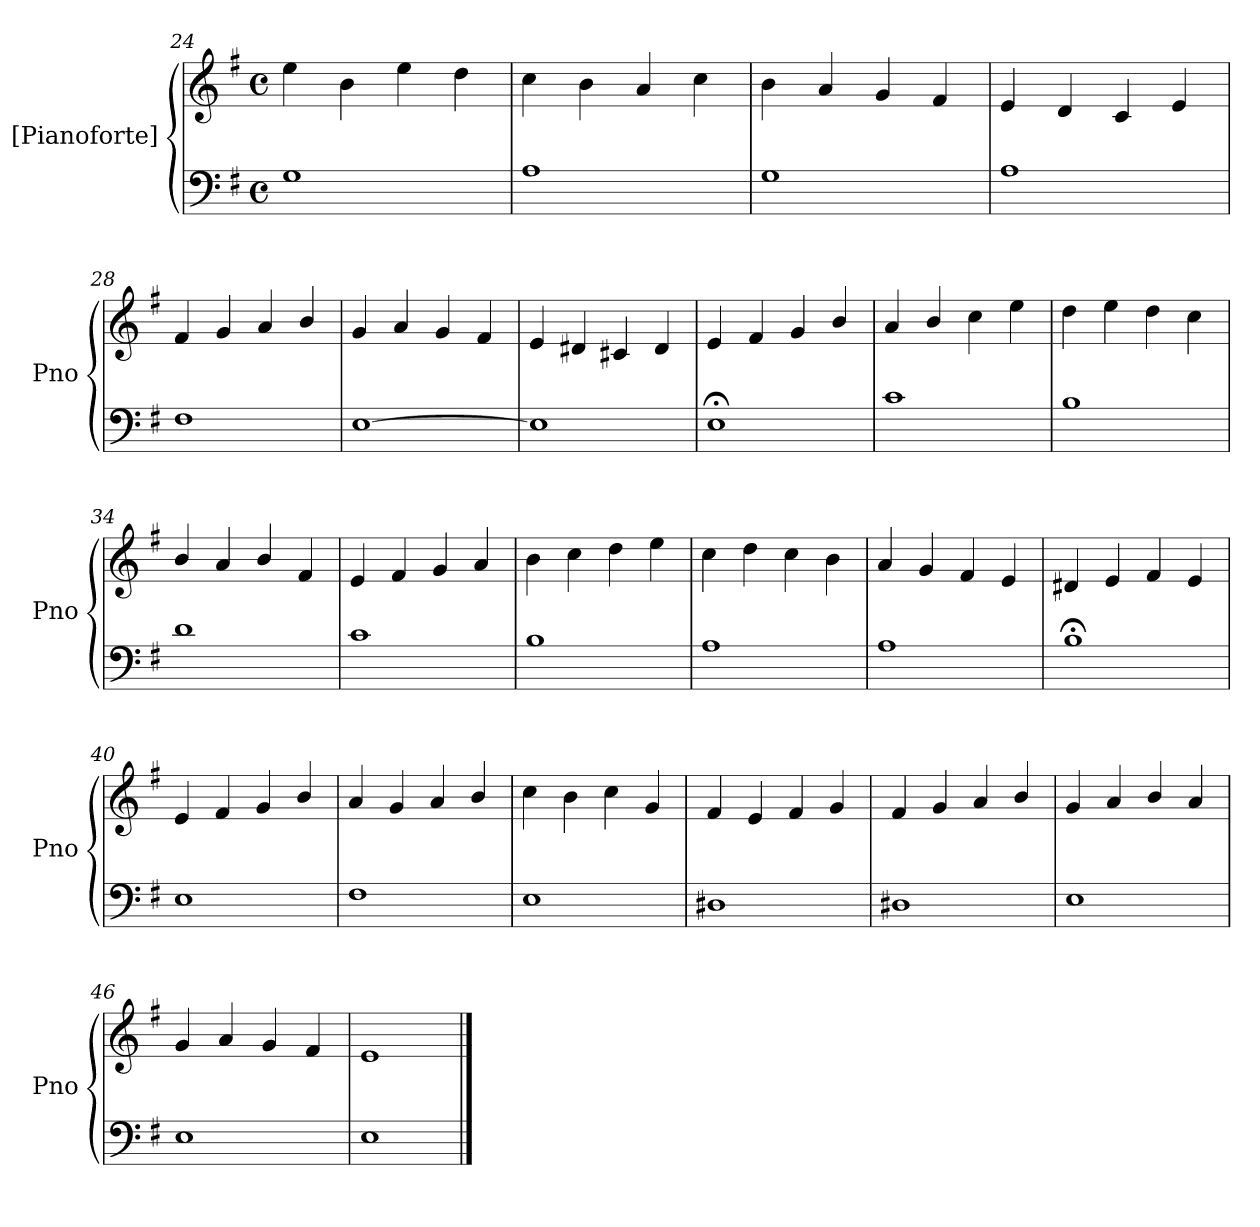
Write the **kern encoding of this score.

**kern	**kern
*part1	*part1
*staff2	*staff1
*I"[Pianoforte]	*
*I'Pno	*
*clefF4	*clefG2
*k[f#]	*k[f#]
*e:	*e:
*M4/4	*M4/4
*met(c)	*met(c)
=24	=24
1G	4ee\
.	4b\
.	4ee\
.	4dd\
=25	=25
1A	4cc\
.	4b\
.	4a/
.	4cc\
=26	=26
1G	4b\
.	4a/
.	4g/
.	4f#/
=27	=27
1A	4e/
.	4d/
.	4c/
.	4e/
=28	=28
1F#	4f#/
.	4g/
.	4a/
.	4b/
=29	=29
[1E	4g/
.	4a/
.	4g/
.	4f#/
=30	=30
1E]	4e/
.	4d#X/
.	4c#X/
.	4d#/
=31	=31
1E;<	4e/
.	4f#/
.	4g/
.	4b/
=32	=32
1c	4a/
.	4b/
.	4cc\
.	4ee\
=33	=33
1B	4dd\
.	4ee\
.	4dd\
.	4cc\
=34	=34
1d	4b/
.	4a/
.	4b/
.	4f#/
=35	=35
1c	4e/
.	4f#/
.	4g/
.	4a/
=36	=36
1B	4b\
.	4cc\
.	4dd\
.	4ee\
=37	=37
1A	4cc\
.	4dd\
.	4cc\
.	4b\
=38	=38
1A	4a/
.	4g/
.	4f#/
.	4e/
=39	=39
1B;<	4d#X/
.	4e/
.	4f#/
.	4e/
=40	=40
1E	4e/
.	4f#/
.	4g/
.	4b/
=41	=41
1F#	4a/
.	4g/
.	4a/
.	4b/
=42	=42
1E	4cc\
.	4b\
.	4cc\
.	4g/
=43	=43
1D#X	4f#/
.	4e/
.	4f#/
.	4g/
=44	=44
1D#X	4f#/
.	4g/
.	4a/
.	4b/
=45	=45
1E	4g/
.	4a/
.	4b/
.	4a/
=46	=46
1E	4g/
.	4a/
.	4g/
.	4f#/
=47	=47
1E	1e
==	==
*-	*-
